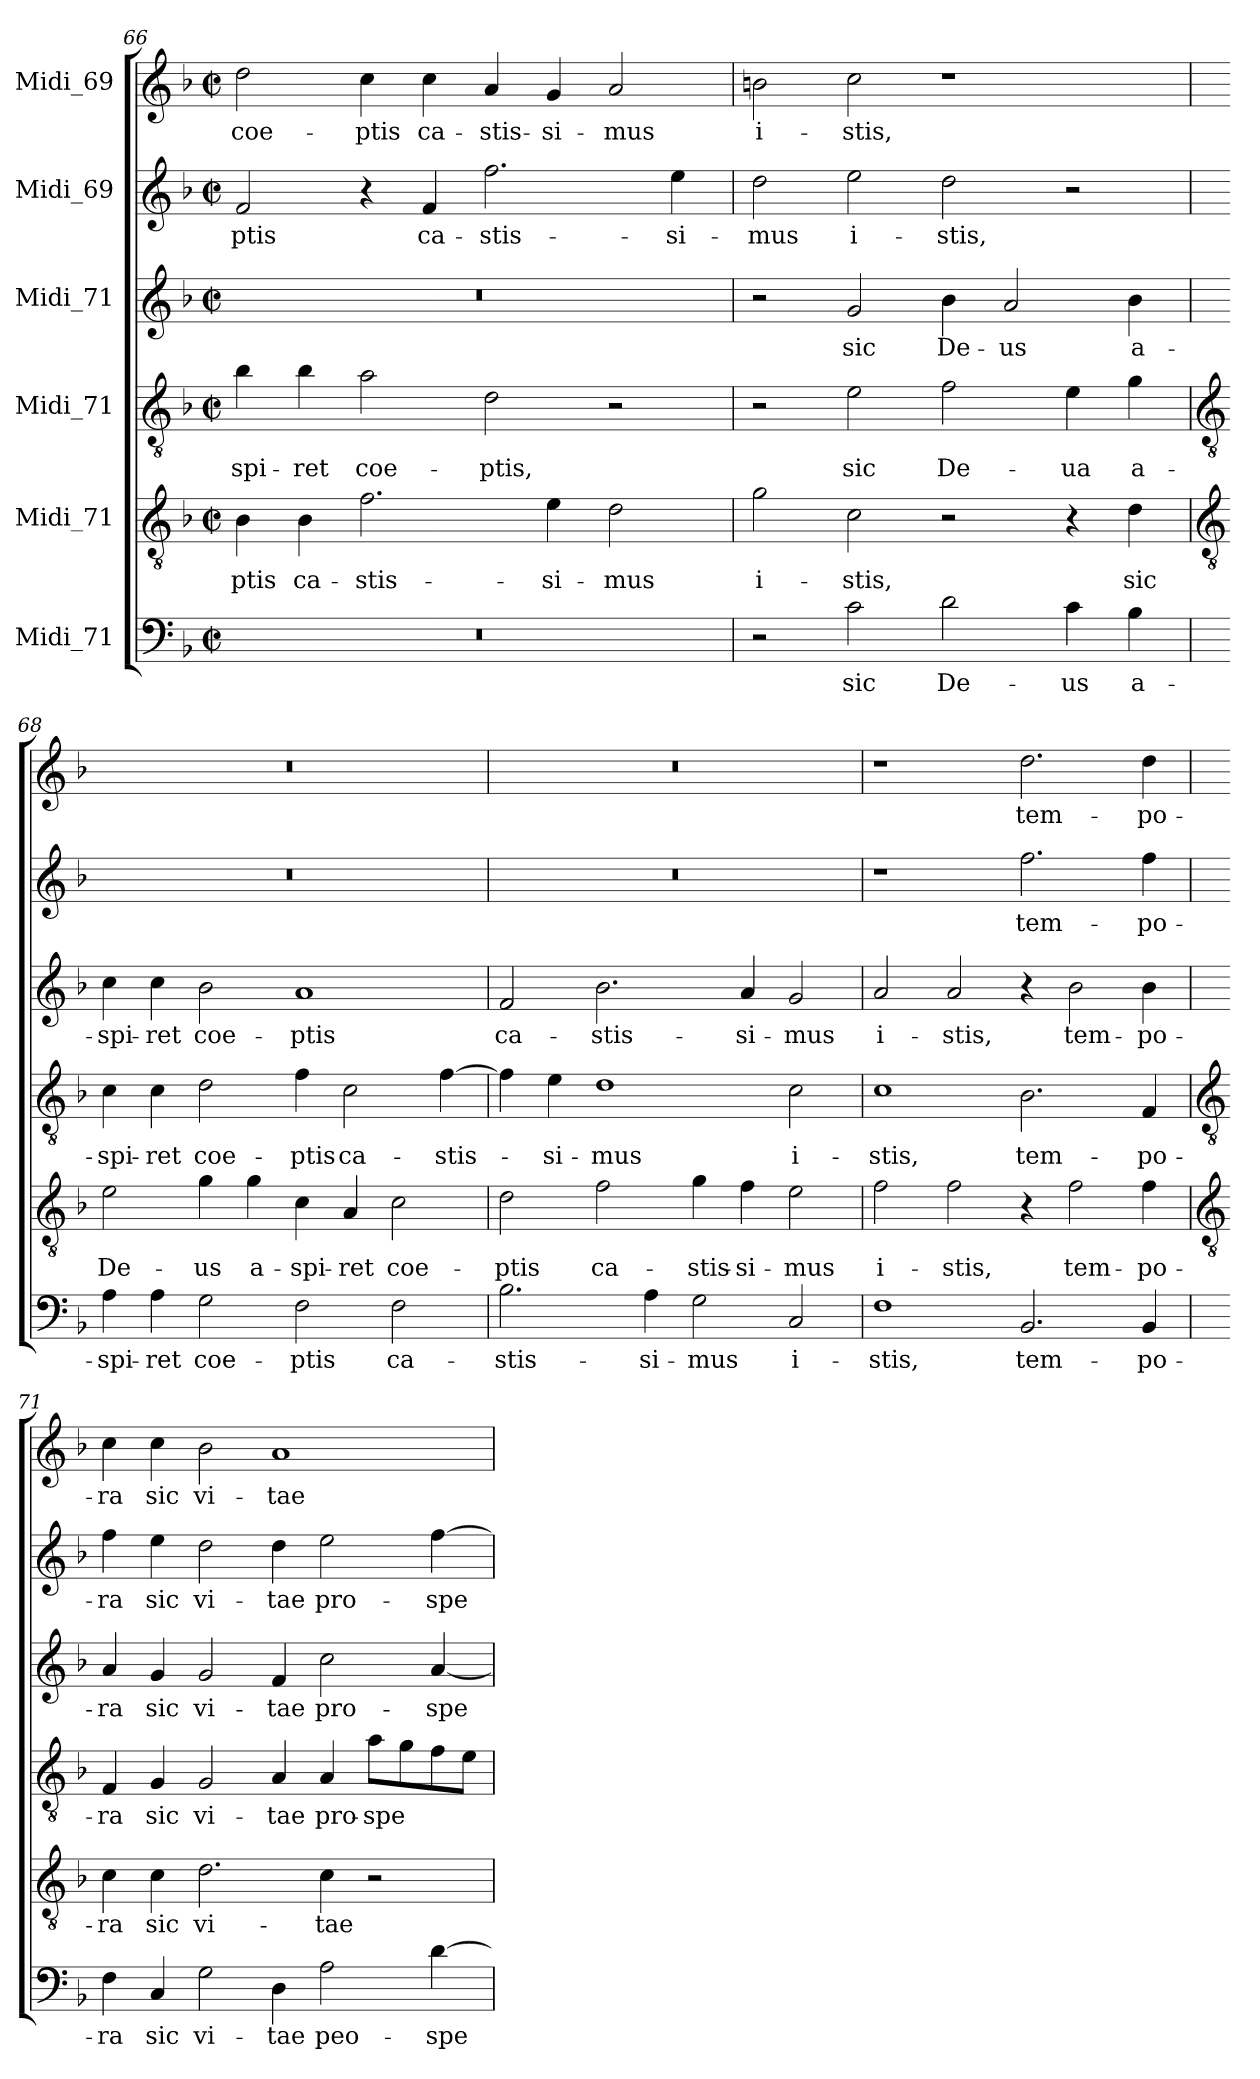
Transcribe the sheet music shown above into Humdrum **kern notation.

**kern	**text	**kern	**text	**kern	**text	**kern	**text	**kern	**text	**kern	**text
*part6	*part6	*part5	*part5	*part4	*part4	*part3	*part3	*part2	*part2	*part1	*part1
*staff6	*staff6	*staff5	*staff5	*staff4	*staff4	*staff3	*staff3	*staff2	*staff2	*staff1	*staff1
*I"Midi_71	*	*I"Midi_71	*	*I"Midi_71	*	*I"Midi_71	*	*I"Midi_69	*	*I"Midi_69	*
*clefF4	*	*clefGv2	*	*clefGv2	*	*clefG2	*	*clefG2	*	*clefG2	*
*k[b-]	*	*k[b-]	*	*k[b-]	*	*k[b-]	*	*k[b-]	*	*k[b-]	*
*F:	*	*F:	*	*F:	*	*F:	*	*F:	*	*F:	*
*M4/2	*	*M4/2	*	*M4/2	*	*M4/2	*	*M4/2	*	*M4/2	*
*met(c|)	*	*met(c|)	*	*met(c|)	*	*met(c|)	*	*met(c|)	*	*met(c|)	*
=66	=66	=66	=66	=66	=66	=66	=66	=66	=66	=66	=66
!	!	!	!LO:LY:b	!	!LO:LY:b	!	!	!	!LO:LY:b	!	!LO:LY:b
0r	.	4B-	-ptis	4b-	-spi-	0r	.	2f	-ptis	2dd	coe-
!	!	!	!LO:LY:b	!	!LO:LY:b	!	!	!	!	!	!
.	.	4B-	ca-	4b-	-ret	.	.	.	.	.	.
!	!	!	!LO:LY:b	!	!LO:LY:b	!	!	!	!	!	!LO:LY:b
.	.	2.f	-stis-	2a	coe-	.	.	4r	.	4cc	-ptis
!	!	!	!	!	!	!	!	!	!LO:LY:b	!	!LO:LY:b
.	.	.	.	.	.	.	.	4f	ca-	4cc	ca-
!	!	!	!	!	!LO:LY:b	!	!	!	!LO:LY:b	!	!LO:LY:b
.	.	.	.	2d	-ptis,	.	.	2.ff	-stis-	4a	-stis-
!	!	!	!LO:LY:b	!	!	!	!	!	!	!	!LO:LY:b
.	.	4e	-si-	.	.	.	.	.	.	4g	-si-
!	!	!	!LO:LY:b	!	!	!	!	!	!	!	!LO:LY:b
.	.	2d	-mus	2r	.	.	.	.	.	2a	-mus
!	!	!	!	!	!	!	!	!	!LO:LY:b	!	!
.	.	.	.	.	.	.	.	4ee	-si-	.	.
=67	=67	=67	=67	=67	=67	=67	=67	=67	=67	=67	=67
!	!	!	!LO:LY:b	!	!	!	!	!	!LO:LY:b	!	!LO:LY:b
2r	.	2g	i-	2r	.	2r	.	2dd	-mus	2bn	i-
!	!LO:LY:b	!	!LO:LY:b	!	!LO:LY:b	!	!LO:LY:b	!	!LO:LY:b	!	!LO:LY:b
2c	sic	2c	-stis,	2e	sic	2g	sic	2ee	i-	2cc	-stis,
!	!LO:LY:b	!	!	!	!LO:LY:b	!	!LO:LY:b	!	!LO:LY:b	!	!
2d	De-	2r	.	2f	De-	4b-	De-	2dd	-stis,	1r	.
!	!	!	!	!	!	!	!LO:LY:b	!	!	!	!
.	.	.	.	.	.	2a	-us	.	.	.	.
!	!LO:LY:b	!	!	!	!LO:LY:b	!	!	!	!	!	!
4c	-us	4r	.	4e	-ua	.	.	2r	.	.	.
!	!LO:LY:b	!	!LO:LY:b	!	!LO:LY:b	!	!LO:LY:b	!	!	!	!
4B-	a-	4d	sic	4g	a-	4b-	a-	.	.	.	.
!!LO:LB:g=z
=68	=68	=68	=68	=68	=68	=68	=68	=68	=68	=68	=68
*	*	*clefGv2	*	*clefGv2	*	*	*	*	*	*	*
!	!LO:LY:b	!	!LO:LY:b	!	!LO:LY:b	!	!LO:LY:b	!	!	!	!
4A	-spi-	2e	De-	4c	-spi-	4cc	-spi-	0r	.	0r	.
!	!LO:LY:b	!	!	!	!LO:LY:b	!	!LO:LY:b	!	!	!	!
4A	-ret	.	.	4c	-ret	4cc	-ret	.	.	.	.
!	!LO:LY:b	!	!LO:LY:b	!	!LO:LY:b	!	!LO:LY:b	!	!	!	!
2G	coe-	4g	-us	2d	coe-	2b-	coe-	.	.	.	.
!	!	!	!LO:LY:b	!	!	!	!	!	!	!	!
.	.	4g	a-	.	.	.	.	.	.	.	.
!	!LO:LY:b	!	!LO:LY:b	!	!LO:LY:b	!	!LO:LY:b	!	!	!	!
2F	-ptis	4c	-spi-	4f	-ptis	1a	-ptis	.	.	.	.
!	!	!	!LO:LY:b	!	!LO:LY:b	!	!	!	!	!	!
.	.	4A	-ret	2c	ca-	.	.	.	.	.	.
!	!LO:LY:b	!	!LO:LY:b	!	!	!	!	!	!	!	!
2F	ca-	2c	coe-	.	.	.	.	.	.	.	.
!	!	!	!	!	!LO:LY:b	!	!	!	!	!	!
.	.	.	.	[4f	-stis-	.	.	.	.	.	.
=69	=69	=69	=69	=69	=69	=69	=69	=69	=69	=69	=69
!	!LO:LY:b	!	!LO:LY:b	!	!	!	!LO:LY:b	!	!	!	!
2.B-	-stis-	2d	-ptis	4f]	.	2f	ca-	0r	.	0r	.
!	!	!	!	!	!LO:LY:b	!	!	!	!	!	!
.	.	.	.	4e	-si-	.	.	.	.	.	.
!	!	!	!LO:LY:b	!	!LO:LY:b	!	!LO:LY:b	!	!	!	!
.	.	2f	ca-	1d	-mus	2.b-	-stis-	.	.	.	.
!	!LO:LY:b	!	!	!	!	!	!	!	!	!	!
4A	-si-	.	.	.	.	.	.	.	.	.	.
!	!LO:LY:b	!	!LO:LY:b	!	!	!	!	!	!	!	!
2G	-mus	4g	-stis-	.	.	.	.	.	.	.	.
!	!	!	!LO:LY:b	!	!	!	!LO:LY:b	!	!	!	!
.	.	4f	-si-	.	.	4a	-si-	.	.	.	.
!	!LO:LY:b	!	!LO:LY:b	!	!LO:LY:b	!	!LO:LY:b	!	!	!	!
2C	i-	2e	-mus	2c	i-	2g	-mus	.	.	.	.
=70	=70	=70	=70	=70	=70	=70	=70	=70	=70	=70	=70
!	!LO:LY:b	!	!LO:LY:b	!	!LO:LY:b	!	!LO:LY:b	!	!	!	!
1F	-stis,	2f	i-	1c	-stis,	2a	i-	1r	.	1r	.
!	!	!	!LO:LY:b	!	!	!	!LO:LY:b	!	!	!	!
.	.	2f	-stis,	.	.	2a	-stis,	.	.	.	.
!	!LO:LY:b	!	!	!	!LO:LY:b	!	!	!	!LO:LY:b	!	!LO:LY:b
2.BB-	tem-	4r	.	2.B-	tem-	4r	.	2.ff	tem-	2.dd	tem-
!	!	!	!LO:LY:b	!	!	!	!LO:LY:b	!	!	!	!
.	.	2f	tem-	.	.	2b-	tem-	.	.	.	.
!	!LO:LY:b	!	!LO:LY:b	!	!LO:LY:b	!	!LO:LY:b	!	!LO:LY:b	!	!LO:LY:b
4BB-	-po-	4f	-po-	4F	-po-	4b-	-po-	4ff	-po-	4dd	-po-
!!LO:LB:g=z
=71	=71	=71	=71	=71	=71	=71	=71	=71	=71	=71	=71
*	*	*clefGv2	*	*clefGv2	*	*	*	*	*	*	*
!	!LO:LY:b	!	!LO:LY:b	!	!LO:LY:b	!	!LO:LY:b	!	!LO:LY:b	!	!LO:LY:b
4F	-ra	4c	-ra	4F	-ra	4a	-ra	4ff	-ra	4cc	-ra
!	!LO:LY:b	!	!LO:LY:b	!	!LO:LY:b	!	!LO:LY:b	!	!LO:LY:b	!	!LO:LY:b
4C	sic	4c	sic	4G	sic	4g	sic	4ee	sic	4cc	sic
!	!LO:LY:b	!	!LO:LY:b	!	!LO:LY:b	!	!LO:LY:b	!	!LO:LY:b	!	!LO:LY:b
2G	vi-	2.d	vi-	2G	vi-	2g	vi-	2dd	vi-	2b-	vi-
!	!LO:LY:b	!	!	!	!LO:LY:b	!	!LO:LY:b	!	!LO:LY:b	!	!LO:LY:b
4D	-tae	.	.	4A	-tae	4f	-tae	4dd	-tae	1a	-tae
!	!LO:LY:b	!	!LO:LY:b	!	!LO:LY:b	!	!LO:LY:b	!	!LO:LY:b	!	!
2A	peo-	4c	-tae	4A	pro-	2cc	pro-	2ee	pro-	.	.
!	!	!	!	!	!LO:LY:b	!	!	!	!	!	!
.	.	2r	.	8aL	-spe	.	.	.	.	.	.
.	.	.	.	8g	.	.	.	.	.	.	.
!	!LO:LY:b	!	!	!	!	!	!LO:LY:b	!	!LO:LY:b	!	!
[4d	-spe-	.	.	8f	.	[4a	-spe-	[4ff	-spe-	.	.
.	.	.	.	8eJ	.	.	.	.	.	.	.
=	=	=	=	=	=	=	=	=	=	=	=
*-	*-	*-	*-	*-	*-	*-	*-	*-	*-	*-	*-
